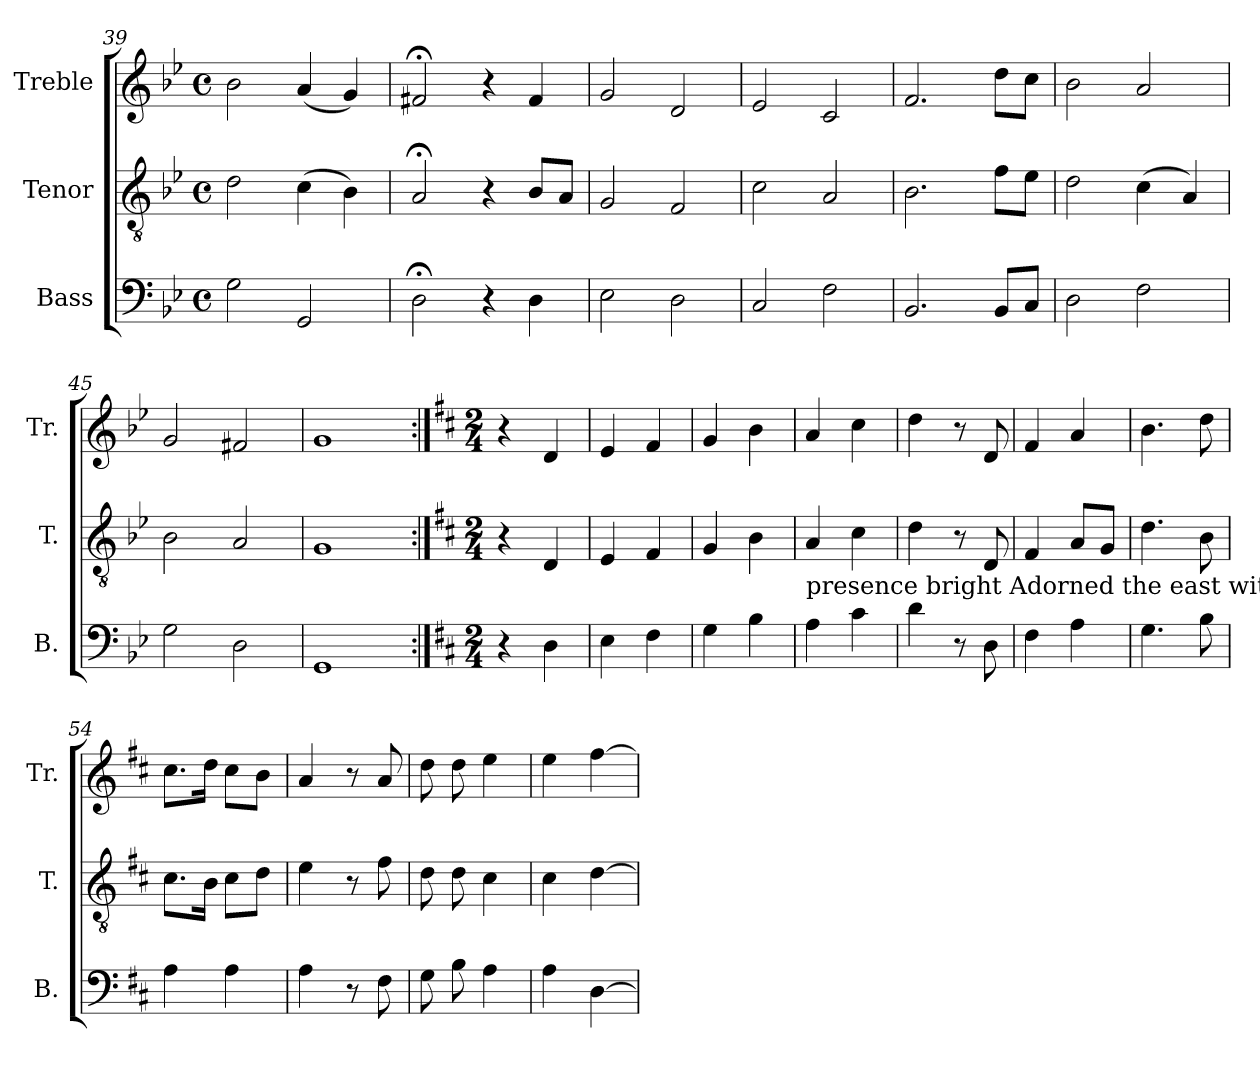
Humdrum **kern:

**kern	**kern	**kern
*part3	*part2	*part1
*staff3	*staff2	*staff1
*I"Bass	*I"Tenor	*I"Treble
*I'B.	*I'T.	*I'Tr.
*clefF4	*clefGv2	*clefG2
*k[b-e-]	*k[b-e-]	*k[b-e-]
*M4/4	*M4/4	*M4/4
*met(c)	*met(c)	*met(c)
=39	=39	=39
2G\	2d\	2b-\
2GG/	(4c\	(4a/
.	4B-\)	4g/)
=40	=40	=40
2D;<\	2A;</	2f#X;</
4r	4r	4r
4D\	8B-/L	4f#/
.	8A/J	.
=41	=41	=41
2E-\	2G/	2g/
2D\	2F/	2d/
=42	=42	=42
2C/	2c\	2e-/
2F\	2A/	2c/
=43	=43	=43
2.BB-/	2.B-\	2.f/
8BB-/L	8f\L	8dd\L
8C/J	8e-\J	8cc\J
=44	=44	=44
2D\	2d\	2b-\
2F\	(4c\	2a/
.	4A/)	.
=45	=45	=45
2G\	2B-\	2g/
2D\	2A/	2f#X/
=46	=46	=46
1GG	1G	1g
=47:|!	=47:|!	=47:|!
*k[f#c#]	*k[f#c#]	*k[f#c#]
*M2/4	*M2/4	*M2/4
4r	4r	4r
4D\	4D/	4d/
=48	=48	=48
4E\	4E/	4e/
4F#\	4F#/	4f#/
=49	=49	=49
4G\	4G/	4g/
4B\	4B\	4b\
!!LO:LB:g=z
=50	=50	=50
!	!LO:TX:b:t=presence bright  Adorned the  east  with  heav'n – ly  light,    The  light that lit the sun.                 Gabrel proclaimed with solemn sound, The	!
4A\	4A/	4a/
4c#\	4c#\	4cc#\
=51	=51	=51
4d\	4d\	4dd\
8r	8r	8r
8D\	8D/	8d/
=52	=52	=52
4F#\	4F#/	4f#/
4A\	8A/L	4a/
.	8G/J	.
=53	=53	=53
4.G\	4.d\	4.b\
8B\	8B\	8dd\
=54	=54	=54
4A\	8.c#\L	8.cc#\L
.	16B\Jk	16dd\Jk
4A\	8c#\L	8cc#\L
.	8d\J	8b\J
=55	=55	=55
4A\	4e\	4a/
8r	8r	8r
8F#\	8f#\	8a/
=56	=56	=56
8G\	8d\	8dd\
8B\	8d\	8dd\
4A\	4c#\	4ee\
=57	=57	=57
4A\	4c#\	4ee\
[4D\	[4d\	[4ff#\
=	=	=
*-	*-	*-
